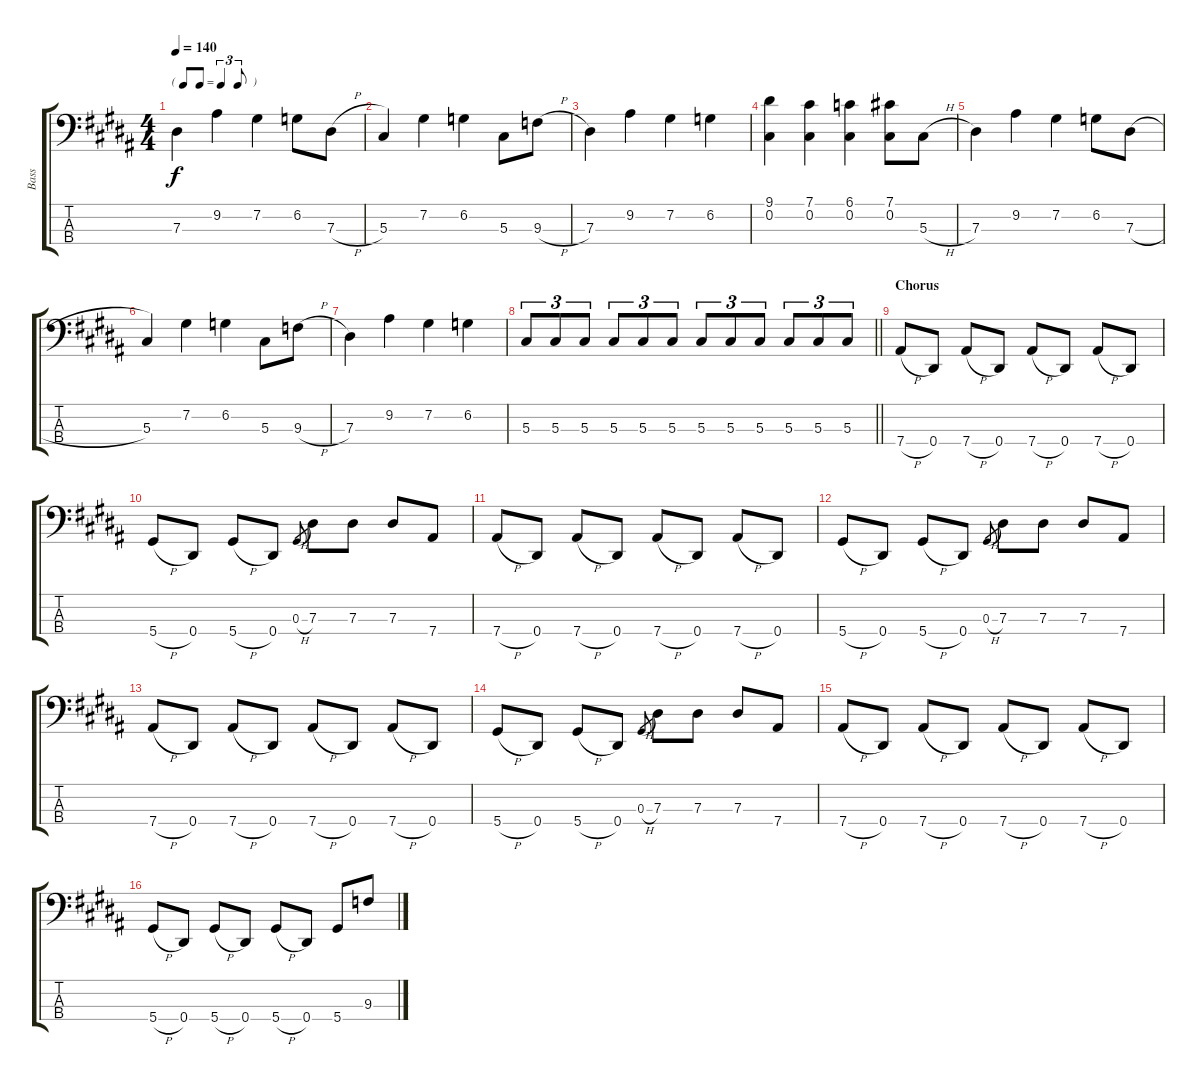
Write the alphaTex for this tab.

\track ("Bass" "Bass") {instrument electricbassfinger}
\staff {score tabs}
\tuning (Gb2 Db2 Ab1 Eb1) {hide}
\ts (4 4)
\tf triplet8th
\tempo 140
\clef f4
\ks b
7.3.4{dy f} 9.2.4 7.2.4 6.2.8 7.3{h}.8 |
5.3.4 7.2.4 6.2.4 5.3.8 9.3{h}.8 |
7.3.4 9.2.4 7.2.4 6.2.4 |
(9.1 0.2).4 (7.1 0.2).4 (6.1 0.2).4 (7.1 0.2).8 5.3{h}.8 |
7.3.4 9.2.4 7.2.4 6.2.8 7.3{h}.8 |
5.3.4 7.2.4 6.2.4 5.3.8 9.3{h}.8 |
7.3.4 9.2.4 7.2.4 6.2.4 |
\barLineRight lightlight
5.3.8{tu (3 2)} 5.3.8{tu (3 2)} 5.3.8{tu (3 2)} 5.3.8{tu (3 2)} 5.3.8{tu (3 2)} 5.3.8{tu (3 2)} 5.3.8{tu (3 2)} 5.3.8{tu (3 2)} 5.3.8{tu (3 2)} 5.3.8{tu (3 2)} 5.3.8{tu (3 2)} 5.3.8{tu (3 2)} |
\section ("" "Chorus")
7.4{h}.8 0.4.8 7.4{h}.8 0.4.8 7.4{h}.8 0.4.8 7.4{h}.8 0.4.8 |
5.4{h}.8 0.4.8 5.4{h}.8 0.4.8 0.3{h}.8{gr} 7.3.8 7.3.8 7.3.8 7.4.8 |
7.4{h}.8 0.4.8 7.4{h}.8 0.4.8 7.4{h}.8 0.4.8 7.4{h}.8 0.4.8 |
5.4{h}.8 0.4.8 5.4{h}.8 0.4.8 0.3{h}.8{gr} 7.3.8 7.3.8 7.3.8 7.4.8 |
7.4{h}.8 0.4.8 7.4{h}.8 0.4.8 7.4{h}.8 0.4.8 7.4{h}.8 0.4.8 |
5.4{h}.8 0.4.8 5.4{h}.8 0.4.8 0.3{h}.8{gr} 7.3.8 7.3.8 7.3.8 7.4.8 |
7.4{h}.8 0.4.8 7.4{h}.8 0.4.8 7.4{h}.8 0.4.8 7.4{h}.8 0.4.8 |
5.4{h}.8 0.4.8 5.4{h}.8 0.4.8 5.4{h}.8 0.4.8 5.4.8 9.3{h}.8
